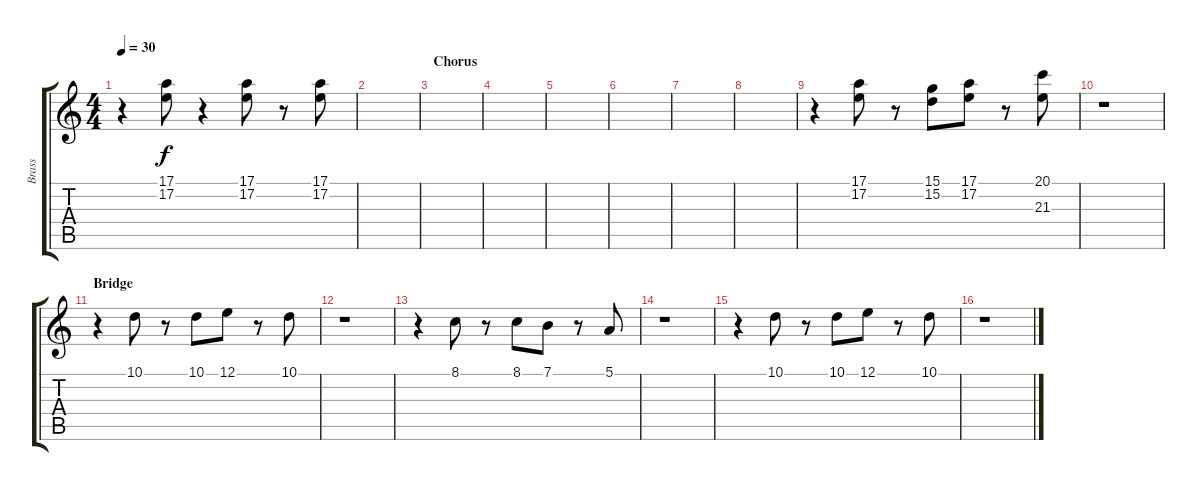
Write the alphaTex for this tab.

\track ("Brass" "Brass") {instrument brasssection}
\staff {score tabs}
\tuning (E4 B3 G3 D3 A2 E2) {hide}
\ts (4 4)
\tempo 30
\clef g2
\ks c
r.4{dy f} (17.1 17.2).8 r.4 (17.1 17.2).8 r.8 (17.1 17.2).8 |
|
\section ("" "Chorus")
|
|
|
|
|
|
r.4 (17.1 17.2).8 r.8 (15.1 15.2).8 (17.1 17.2).8 r.8 (20.1 21.3).8 |
r.1 |
\section ("" "Bridge")
r.4 10.1.8 r.8 10.1.8 12.1.8 r.8 10.1.8 |
r.1 |
r.4 8.1.8 r.8 8.1.8 7.1.8 r.8 5.1.8 |
r.1 |
r.4 10.1.8 r.8 10.1.8 12.1.8 r.8 10.1.8 |
r.1
